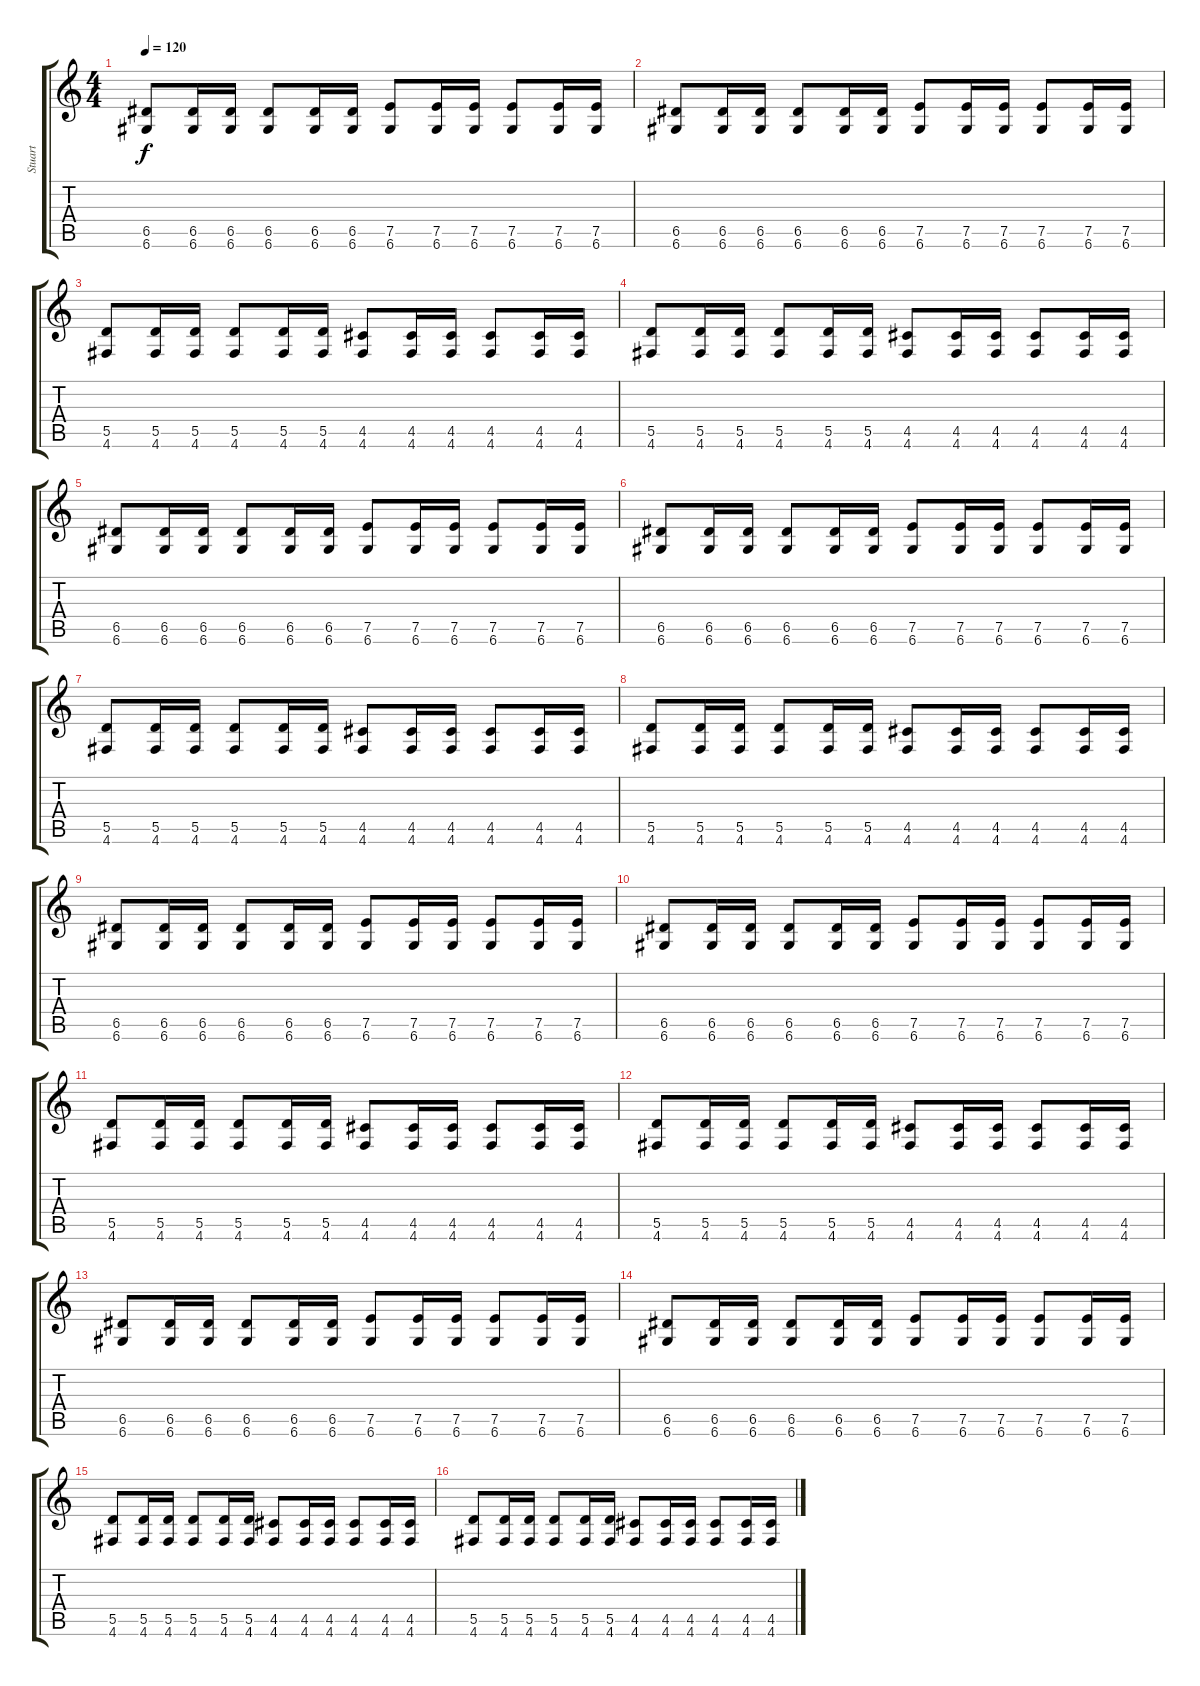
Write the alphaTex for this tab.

\track ("Stuart" "Stuart") {instrument overdrivenguitar}
\staff {score tabs}
\tuning (E4 B3 G3 D3 A2 D2) {hide}
\ts (4 4)
\tempo 120
\clef g2
\ks c
(6.5 6.6).8{dy f instrument overdrivenguitar} (6.5 6.6).16 (6.5 6.6).16 (6.5 6.6).8 (6.5 6.6).16 (6.5 6.6).16 (7.5 6.6).8 (7.5 6.6).16 (7.5 6.6).16 (7.5 6.6).8 (7.5 6.6).16 (7.5 6.6).16 |
(6.5 6.6).8 (6.5 6.6).16 (6.5 6.6).16 (6.5 6.6).8 (6.5 6.6).16 (6.5 6.6).16 (7.5 6.6).8 (7.5 6.6).16 (7.5 6.6).16 (7.5 6.6).8 (7.5 6.6).16 (7.5 6.6).16 |
(5.5 4.6).8 (5.5 4.6).16 (5.5 4.6).16 (5.5 4.6).8 (5.5 4.6).16 (5.5 4.6).16 (4.5 4.6).8 (4.5 4.6).16 (4.5 4.6).16 (4.5 4.6).8 (4.5 4.6).16 (4.5 4.6).16 |
(5.5 4.6).8 (5.5 4.6).16 (5.5 4.6).16 (5.5 4.6).8 (5.5 4.6).16 (5.5 4.6).16 (4.5 4.6).8 (4.5 4.6).16 (4.5 4.6).16 (4.5 4.6).8 (4.5 4.6).16 (4.5 4.6).16 |
(6.5 6.6).8 (6.5 6.6).16 (6.5 6.6).16 (6.5 6.6).8 (6.5 6.6).16 (6.5 6.6).16 (7.5 6.6).8 (7.5 6.6).16 (7.5 6.6).16 (7.5 6.6).8 (7.5 6.6).16 (7.5 6.6).16 |
(6.5 6.6).8 (6.5 6.6).16 (6.5 6.6).16 (6.5 6.6).8 (6.5 6.6).16 (6.5 6.6).16 (7.5 6.6).8 (7.5 6.6).16 (7.5 6.6).16 (7.5 6.6).8 (7.5 6.6).16 (7.5 6.6).16 |
(5.5 4.6).8 (5.5 4.6).16 (5.5 4.6).16 (5.5 4.6).8 (5.5 4.6).16 (5.5 4.6).16 (4.5 4.6).8 (4.5 4.6).16 (4.5 4.6).16 (4.5 4.6).8 (4.5 4.6).16 (4.5 4.6).16 |
(5.5 4.6).8 (5.5 4.6).16 (5.5 4.6).16 (5.5 4.6).8 (5.5 4.6).16 (5.5 4.6).16 (4.5 4.6).8 (4.5 4.6).16 (4.5 4.6).16 (4.5 4.6).8 (4.5 4.6).16 (4.5 4.6).16 |
(6.5 6.6).8 (6.5 6.6).16 (6.5 6.6).16 (6.5 6.6).8 (6.5 6.6).16 (6.5 6.6).16 (7.5 6.6).8 (7.5 6.6).16 (7.5 6.6).16 (7.5 6.6).8 (7.5 6.6).16 (7.5 6.6).16 |
(6.5 6.6).8 (6.5 6.6).16 (6.5 6.6).16 (6.5 6.6).8 (6.5 6.6).16 (6.5 6.6).16 (7.5 6.6).8 (7.5 6.6).16 (7.5 6.6).16 (7.5 6.6).8 (7.5 6.6).16 (7.5 6.6).16 |
(5.5 4.6).8 (5.5 4.6).16 (5.5 4.6).16 (5.5 4.6).8 (5.5 4.6).16 (5.5 4.6).16 (4.5 4.6).8 (4.5 4.6).16 (4.5 4.6).16 (4.5 4.6).8 (4.5 4.6).16 (4.5 4.6).16 |
(5.5 4.6).8 (5.5 4.6).16 (5.5 4.6).16 (5.5 4.6).8 (5.5 4.6).16 (5.5 4.6).16 (4.5 4.6).8 (4.5 4.6).16 (4.5 4.6).16 (4.5 4.6).8 (4.5 4.6).16 (4.5 4.6).16 |
(6.5 6.6).8 (6.5 6.6).16 (6.5 6.6).16 (6.5 6.6).8 (6.5 6.6).16 (6.5 6.6).16 (7.5 6.6).8 (7.5 6.6).16 (7.5 6.6).16 (7.5 6.6).8 (7.5 6.6).16 (7.5 6.6).16 |
(6.5 6.6).8 (6.5 6.6).16 (6.5 6.6).16 (6.5 6.6).8 (6.5 6.6).16 (6.5 6.6).16 (7.5 6.6).8 (7.5 6.6).16 (7.5 6.6).16 (7.5 6.6).8 (7.5 6.6).16 (7.5 6.6).16 |
(5.5 4.6).8 (5.5 4.6).16 (5.5 4.6).16 (5.5 4.6).8 (5.5 4.6).16 (5.5 4.6).16 (4.5 4.6).8 (4.5 4.6).16 (4.5 4.6).16 (4.5 4.6).8 (4.5 4.6).16 (4.5 4.6).16 |
(5.5 4.6).8 (5.5 4.6).16 (5.5 4.6).16 (5.5 4.6).8 (5.5 4.6).16 (5.5 4.6).16 (4.5 4.6).8 (4.5 4.6).16 (4.5 4.6).16 (4.5 4.6).8 (4.5 4.6).16 (4.5 4.6).16
